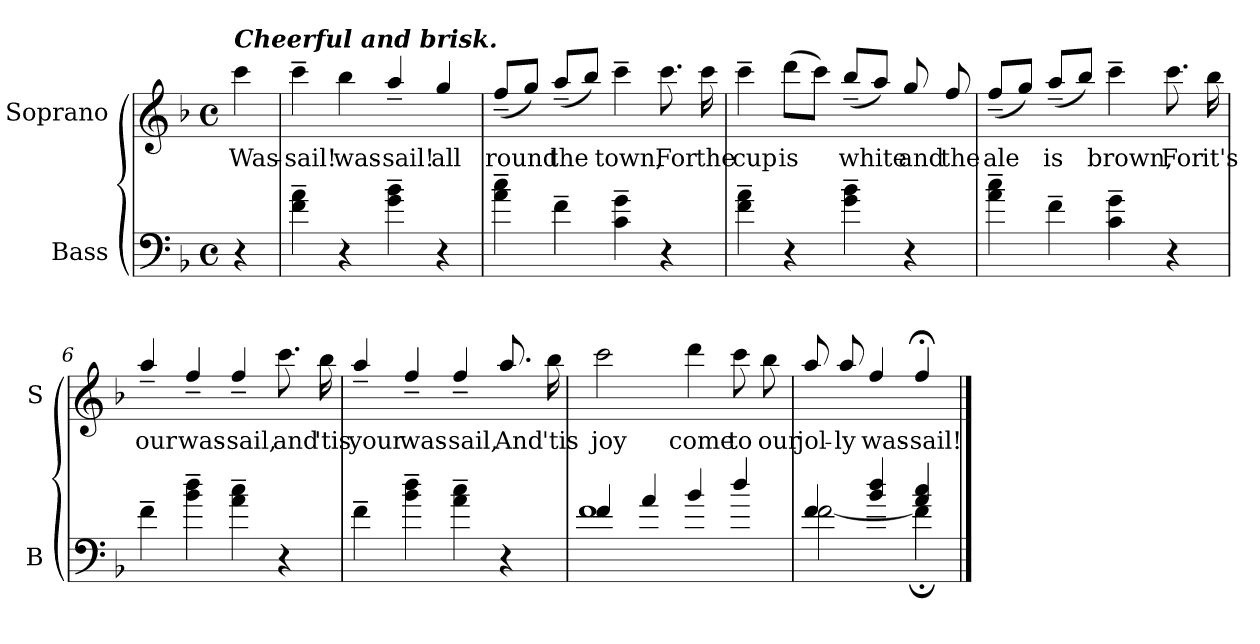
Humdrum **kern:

**kern	**kern	**text
*part2	*part1	*part1
*staff2	*staff1	*staff1
*I"Bass	*I"Soprano	*
*I'B	*I'S	*
*clefF4	*clefG2	*
*ITrd7c12	*ITrd7c12	*
*k[b-]	*k[b-]	*
*F:	*F:	*
*M4/4	*M4/4	*
*met(c)	*met(c)	*
=1	=1	=1
!	!LO:TX:a:Bi:t=Cheerful and brisk.	!
!	!	!LO:LY:b
4r	4cc\	Was-
=2	=2	=2
!	!	!LO:LY:b
4F\~> 4A\~>	4cc~>\	-sail!
!	!	!LO:LY:b
4r	4b-\	was-
!	!	!LO:LY:b
4G\~> 4B-\~>	4a~</	-sail!
!	!	!LO:LY:b
4r	4g/	all
=3	=3	=3
!	!	!LO:LY:b
4A\~> 4c\~>	(<8f~</L	round
.	8g/J)	.
!	!	!LO:LY:b
4F~>\	(<8a~</L	the
.	8b-/J)	.
!	!	!LO:LY:b
4C\~> 4G\~>	4cc~>\	town,
!	!	!LO:LY:b
4r	8.cc\	For
!	!	!LO:LY:b
.	16cc\	the
=4	=4	=4
!	!	!LO:LY:b
4F\~> 4A\~>	4cc~>\	cup
!	!	!LO:LY:b
4r	(>8dd\L	is
.	8cc\J)	.
!	!	!LO:LY:b
4G\~> 4B-\~>	(<8b-~</L	white
.	8a/J)	.
!	!	!LO:LY:b
4r	8g/	and
!	!	!LO:LY:b
.	8f/	the
=5	=5	=5
!	!	!LO:LY:b
4A\~> 4c\~>	(<8f~</L	ale
.	8g/J)	.
!	!	!LO:LY:b
4F~>\	(<8a~</L	is
.	8b-/J)	.
!	!	!LO:LY:b
4C\~> 4G\~>	4cc~>\	brown,
!	!	!LO:LY:b
4r	8.cc\	For
!	!	!LO:LY:b
.	16b-\	it's
!!LO:LB:g=z
=6	=6	=6
!	!	!LO:LY:b
4F~>\	4a~</	our
!	!	!LO:LY:b
4B-\~> 4d\~>	4f~</	was-
!	!	!LO:LY:b
4A\~> 4c\~>	4f~</	-sail,
!	!	!LO:LY:b
4r	8.cc\	and
!	!	!LO:LY:b
.	16b-\	'tis
=7	=7	=7
!	!	!LO:LY:b
4F~>\	4a~</	your
!	!	!LO:LY:b
4B-\~> 4d\~>	4f~</	was-
!	!	!LO:LY:b
4A\~> 4c\~>	4f~</	-sail,
!	!	!LO:LY:b
4r	8.a/	And
!	!	!LO:LY:b
.	16b-\	'tis
=8	=8	=8
*^	*	*
!	!	!	!LO:LY:b
4F/	1F	2cc\	joy
4A/	.	.	.
!	!	!	!LO:LY:b
4B-/	.	4dd\	come
!	!	!	!LO:LY:b
4d/	.	8cc\	to
!	!	!	!LO:LY:b
.	.	8b-\	our
=9	=9	=9	=9
!	!	!	!LO:LY:b
4F/	[<2F\	8a/	jol-
!	!	!	!LO:LY:b
.	.	8a/	-ly
!	!	!	!LO:LY:b
4B-/ 4d/	.	4f/	was-
!	!	!	!LO:LY:b
4A/ 4c/	4F;\]	4f;</	-sail!
*v	*v	*	*
==	==	==
*-	*-	*-
